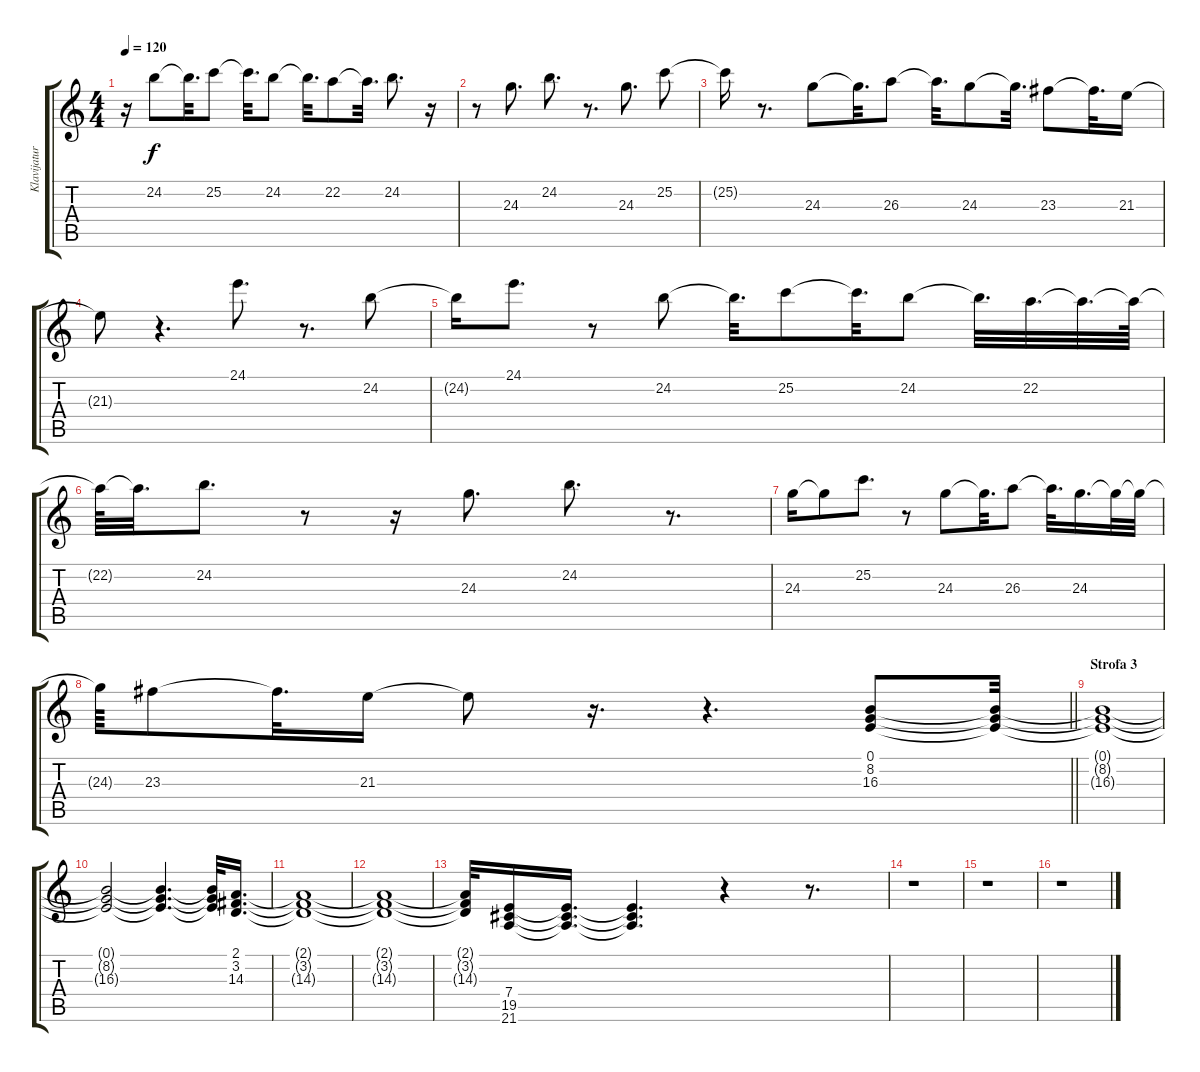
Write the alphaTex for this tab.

\track ("Klavijature I Vlado Pravdic" "Klavijatur") {instrument stringensemble1}
\staff {score tabs}
\tuning (E4 B3 G3 D3 A2 E2) {hide}
\ts (4 4)
\tempo 120
\clef g2
\ks c
r.16{dy f} 24.2.8 24.2{t}.32{d} 25.2.8 25.2{t}.32{d} 24.2.8 24.2{t}.32{d} 22.2.8 22.2{t}.32{d} 24.2.8{d} r.16 |
r.8 24.3.8{d} 24.2.8{d} r.8{d} 24.3.8{d} 25.2.8 |
25.2{t}.16 r.8{d} 24.3.8 24.3{t}.32{d} 26.3.8 26.3{t}.32{d} 24.3.8 24.3{t}.32{d} 23.3.8 23.3{t}.32{d} 21.3.16 |
21.3{t}.8 r.4{d} 24.1.8{d} r.8{d} 24.2.8 |
24.2{t}.16 24.1.8{d} r.8 24.2.8 24.2{t}.32{d} 25.2.8 25.2{t}.32{d} 24.2.8 24.2{t}.32{d} 22.2.32{d} 22.2{t}.32{d} 22.2{t}.64 |
22.2{t}.64 22.2{t}.32{d} 24.2.8{d} r.8 r.16 24.3.8{d} 24.2.8{d} r.8{d} |
24.3.16 24.3{t}.8 25.2.8{d} r.8 24.3.8 24.3{t}.32{d} 26.3.8 26.3{t}.32{d} 24.3.16{d} 24.3{t}.32 24.3{t}.32 |
\barLineRight lightlight
24.3{t}.64 23.3.8 23.3{t}.32{d} 21.3.16 21.3{t}.8 r.16{d} r.4{d} (0.1 8.2 16.3).8 (0.1{t} 8.2{t} 16.3{t}).32 |
\section ("" "Strofa 3")
(0.1{t} 8.2{t} 16.3{t}).1 |
(0.1{t} 8.2{t} 16.3{t}).2 (0.1{t} 8.2{t} 16.3{t}).4{d} (0.1{t} 8.2{t} 16.3{t}).32 (2.1 3.2 14.3).16{d} |
(2.1{t} 3.2{t} 14.3{t}).1 |
(2.1{t} 3.2{t} 14.3{t}).1 |
(2.1{t} 3.2{t} 14.3{t}).32 (7.4 19.5 21.6).16 (7.4{t} 19.5{t} 21.6{t}).16{d} (7.4{t} 19.5{t} 21.6{t}).4{d} r.4 r.8{d} |
r.1 |
r.1 |
r.1
